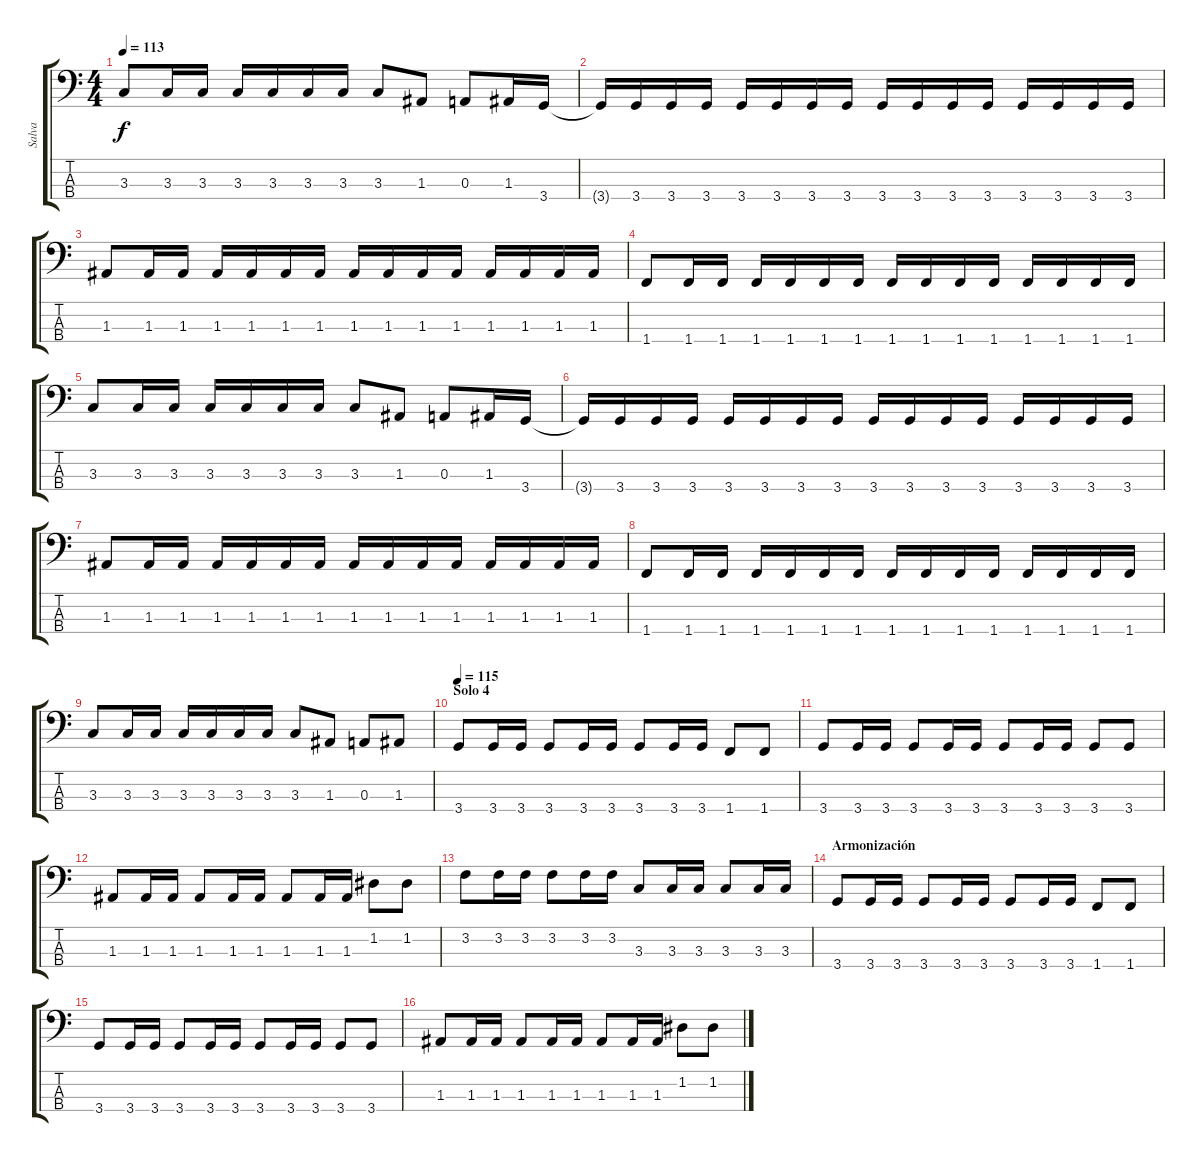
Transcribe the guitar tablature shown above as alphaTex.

\track ("Salva" "Salva") {instrument electricbassfinger}
\staff {score tabs}
\tuning (G2 D2 A1 E1) {hide}
\ts (4 4)
\tempo 113
\clef f4
\ks c
3.3.8{dy f} 3.3.16 3.3.16 3.3.16 3.3.16 3.3.16 3.3.16 3.3.8 1.3.8 0.3.8 1.3.16 3.4.16 |
3.4{t}.16 3.4.16 3.4.16 3.4.16 3.4.16 3.4.16 3.4.16 3.4.16 3.4.16 3.4.16 3.4.16 3.4.16 3.4.16 3.4.16 3.4.16 3.4.16 |
1.3.8 1.3.16 1.3.16 1.3.16 1.3.16 1.3.16 1.3.16 1.3.16 1.3.16 1.3.16 1.3.16 1.3.16 1.3.16 1.3.16 1.3.16 |
1.4.8 1.4.16 1.4.16 1.4.16 1.4.16 1.4.16 1.4.16 1.4.16 1.4.16 1.4.16 1.4.16 1.4.16 1.4.16 1.4.16 1.4.16 |
3.3.8 3.3.16 3.3.16 3.3.16 3.3.16 3.3.16 3.3.16 3.3.8 1.3.8 0.3.8 1.3.16 3.4.16 |
3.4{t}.16 3.4.16 3.4.16 3.4.16 3.4.16 3.4.16 3.4.16 3.4.16 3.4.16 3.4.16 3.4.16 3.4.16 3.4.16 3.4.16 3.4.16 3.4.16 |
1.3.8 1.3.16 1.3.16 1.3.16 1.3.16 1.3.16 1.3.16 1.3.16 1.3.16 1.3.16 1.3.16 1.3.16 1.3.16 1.3.16 1.3.16 |
1.4.8 1.4.16 1.4.16 1.4.16 1.4.16 1.4.16 1.4.16 1.4.16 1.4.16 1.4.16 1.4.16 1.4.16 1.4.16 1.4.16 1.4.16 |
3.3.8 3.3.16 3.3.16 3.3.16 3.3.16 3.3.16 3.3.16 3.3.8 1.3.8 0.3.8 1.3.8 |
\section ("" "Solo 4")
\tempo 115
3.4.8 3.4.16 3.4.16 3.4.8 3.4.16 3.4.16 3.4.8 3.4.16 3.4.16 1.4.8 1.4.8 |
3.4.8 3.4.16 3.4.16 3.4.8 3.4.16 3.4.16 3.4.8 3.4.16 3.4.16 3.4.8 3.4.8 |
1.3.8 1.3.16 1.3.16 1.3.8 1.3.16 1.3.16 1.3.8 1.3.16 1.3.16 1.2.8 1.2.8 |
3.2.8 3.2.16 3.2.16 3.2.8 3.2.16 3.2.16 3.3.8 3.3.16 3.3.16 3.3.8 3.3.16 3.3.16 |
\section ("" "Armonización")
3.4.8 3.4.16 3.4.16 3.4.8 3.4.16 3.4.16 3.4.8 3.4.16 3.4.16 1.4.8 1.4.8 |
3.4.8 3.4.16 3.4.16 3.4.8 3.4.16 3.4.16 3.4.8 3.4.16 3.4.16 3.4.8 3.4.8 |
1.3.8 1.3.16 1.3.16 1.3.8 1.3.16 1.3.16 1.3.8 1.3.16 1.3.16 1.2.8 1.2.8
